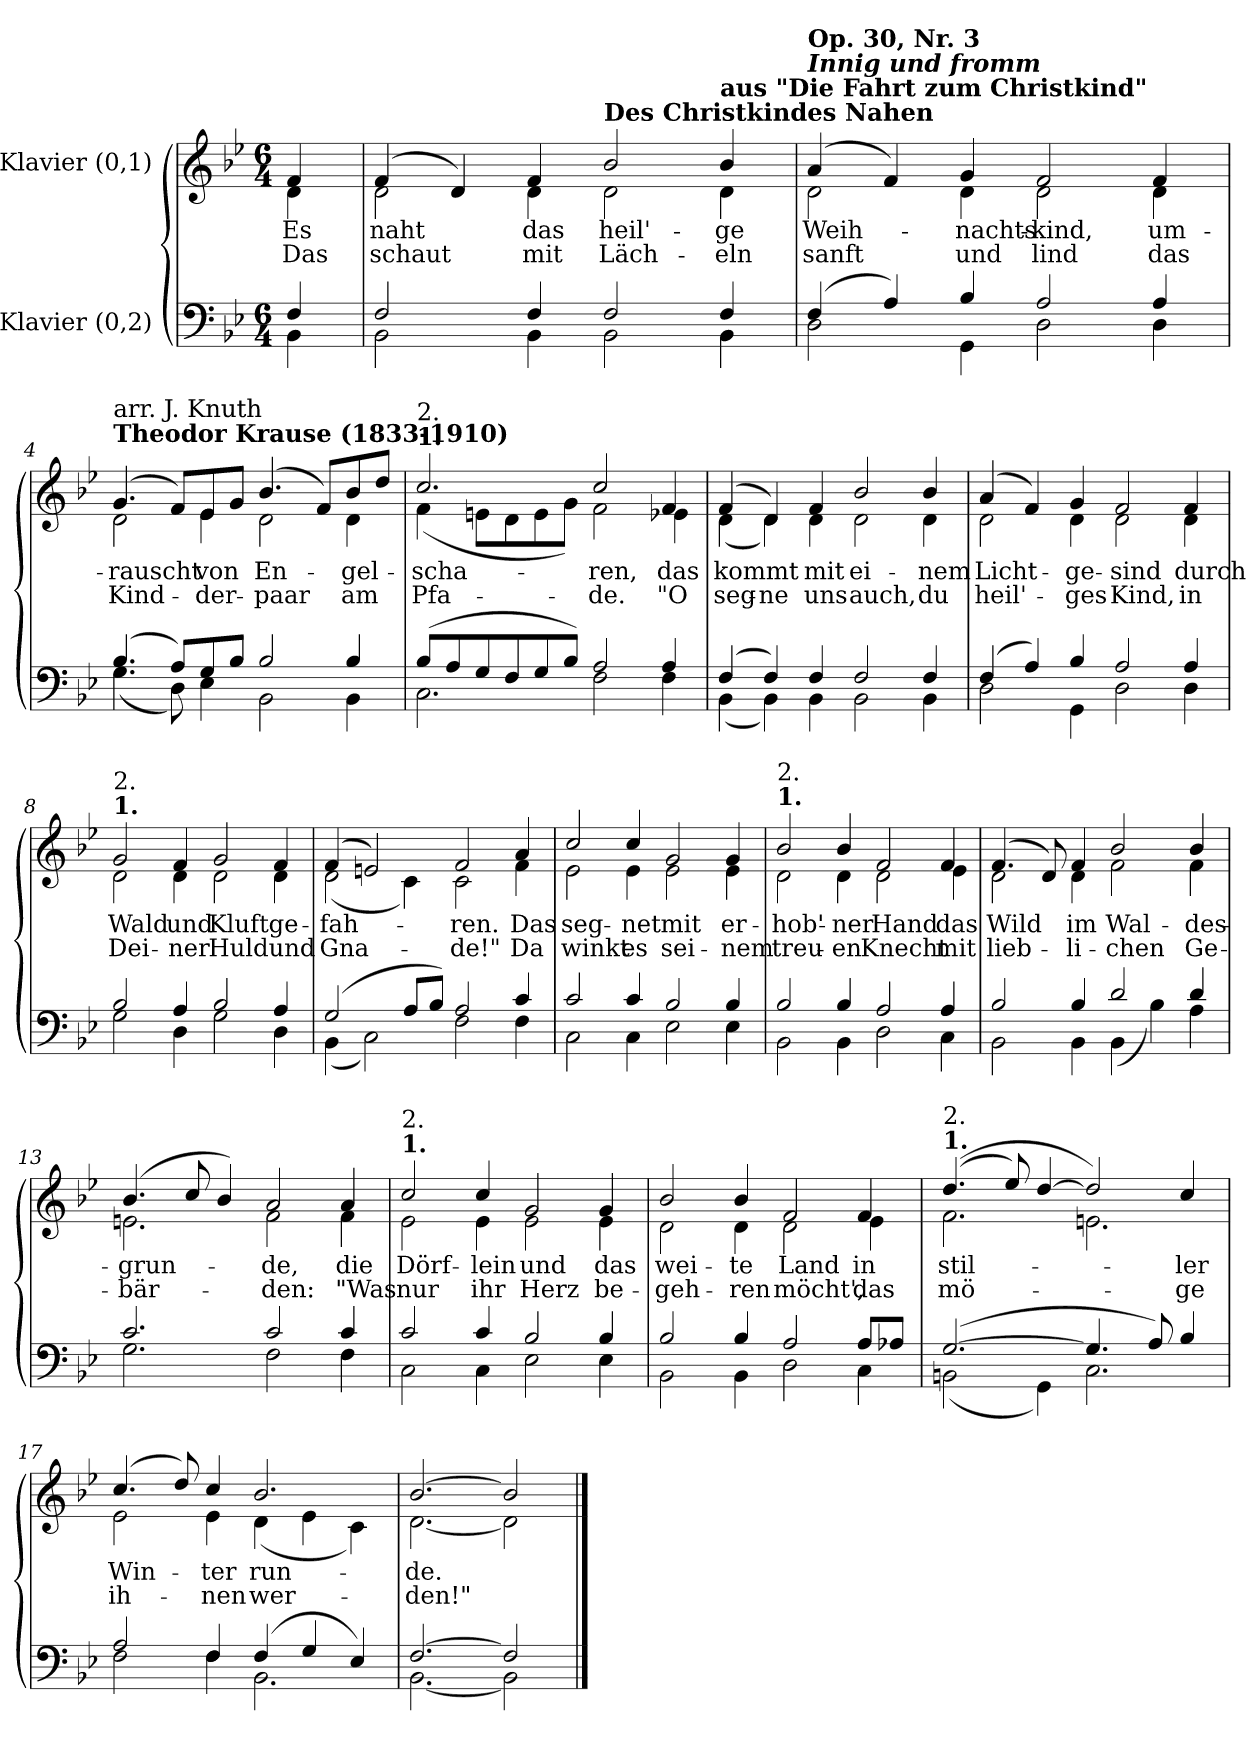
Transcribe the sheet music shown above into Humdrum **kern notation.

**kern	**kern	**text	**text
*part2	*part1	*part1	*part1
*staff2	*staff1	*staff1	*staff1
*I"Klavier (0,2)	*I"Klavier (0,1)	*	*
*clefF4	*clefG2	*	*
*k[b-e-]	*k[b-e-]	*	*
*M6/4	*M6/4	*	*
=1	=1	=1	=1
*^	*	*	*
!	!	!LO:TX:a:B:t=1.	!	!
!	!	!LO:TX:a:t=2.	!	!
!	!	!	!LO:LY:b	!LO:LY:b
*	*	*^	*	*
4F/	4BB-\	4f/	4d\	Es	Das
=2	=2	=2	=2	=2	=2
!	!	!	!	!LO:LY:b	!LO:LY:b
2F/	2BB-\	(4f/	2d\	naht	schaut
.	.	4d/)	.	.	.
!	!	!	!	!LO:LY:b	!LO:LY:b
4F/	4BB-\	4f/	4d\	das	mit
!	!	!LO:TX:a:B:t=Des Christkindes Nahen	!	!	!
!	!	!	!	!LO:LY:b	!LO:LY:b
2F/	2BB-\	2b-/	2d\	heil'-	Läch-
!	!	!LO:TX:a:B:t=aus "Die Fahrt zum Christkind"	!	!	!
!	!	!	!	!LO:LY:b	!LO:LY:b
4F/	4BB-\	4b-/	4d\	ge	eln
=3	=3	=3	=3	=3	=3
!	!	!LO:TX:a:Bi:t=Innig und fromm	!	!	!
!	!	!LO:TX:a:B:t=Op. 30, Nr. 3	!	!	!
!	!	!	!	!LO:LY:b	!LO:LY:b
(4F/	2D\	(4a/	2d\	Weih-	sanft
4A/)	.	4f/)	.	.	.
!	!	!	!	!LO:LY:b	!LO:LY:b
4B-/	4GG\	4g/	4d\	nachts-	und
!	!	!	!	!LO:LY:b	!LO:LY:b
2A/	2D\	2f/	2d\	kind,	lind
!	!	!	!	!LO:LY:b	!LO:LY:b
4A/	4D\	4f/	4d\	um-	das
=4	=4	=4	=4	=4	=4
!	!	!LO:TX:a:B:t=Theodor Krause (1833-1910)	!	!	!
!	!	!LO:TX:a:t=arr. J. Knuth	!	!	!
!	!	!	!	!LO:LY:b	!LO:LY:b
(4.B-/	(4.G\	(4.g/	2d\	rauscht	Kind-
8A/L)	8D\)	8f/L)	.	.	.
!	!	!	!	!LO:LY:b	!LO:LY:b
8G/	4E-\	8e-/	4e-\	von	der-
8B-/J	.	8g/J	.	.	.
!	!	!	!	!LO:LY:b	!LO:LY:b
2B-/	2BB-\	(4.b-/	2d\	En-	paar
.	.	8f/L)	.	.	.
!	!	!	!	!LO:LY:b	!LO:LY:b
4B-/	4BB-\	8b-/	4d\	gel-	am
.	.	8dd/J	.	.	.
!!LO:LB:g=z	!!
=5	=5	=5	=5	=5	=5
!	!	!LO:TX:a:B:t=1.	!	!	!
!	!	!LO:TX:a:t=2.	!	!	!
!	!	!	!	!LO:LY:b	!LO:LY:b
(8B-/L	2.C\	2.cc/	(4f\	scha-	Pfa-
8A/	.	.	.	.	.
8G/	.	.	8en\L	.	.
8F/	.	.	8d\	.	.
8G/	.	.	8e\	.	.
8B-/J)	.	.	8g\J)	.	.
!	!	!	!	!LO:LY:b	!LO:LY:b
2A/	2F\	2cc/	2f\	ren,	de.
!	!	!	!	!LO:LY:b	!LO:LY:b
4A/	4F\	4f/	4e-X\	das	"O
=6	=6	=6	=6	=6	=6
!	!	!	!	!LO:LY:b	!LO:LY:b
(4F/	(4BB-\	(4f/	(4d\	kommt	seg-
!	!	!	!	!	!LO:LY:b
4F/)	4BB-\)	4d/)	4d\)	.	ne
!	!	!	!	!LO:LY:b	!LO:LY:b
4F/	4BB-\	4f/	4d\	mit	uns
!	!	!	!	!LO:LY:b	!LO:LY:b
2F/	2BB-\	2b-/	2d\	ei-	auch,
!	!	!	!	!LO:LY:b	!LO:LY:b
4F/	4BB-\	4b-/	4d\	nem	du
=7	=7	=7	=7	=7	=7
!	!	!	!	!LO:LY:b	!LO:LY:b
(4F/	2D\	(4a/	2d\	Licht-	heil'-
4A/)	.	4f/)	.	.	.
!	!	!	!	!LO:LY:b	!LO:LY:b
4B-/	4GG\	4g/	4d\	ge-	ges
!	!	!	!	!LO:LY:b	!LO:LY:b
2A/	2D\	2f/	2d\	sind	Kind,
!	!	!	!	!LO:LY:b	!LO:LY:b
4A/	4D\	4f/	4d\	durch	in
!!LO:LB:g=z	!!
=8	=8	=8	=8	=8	=8
!	!	!LO:TX:a:B:t=1.	!	!	!
!	!	!LO:TX:a:t=2.	!	!	!
!	!	!	!	!LO:LY:b	!LO:LY:b
2B-/	2G\	2g/	2d\	Wald	Dei-
!	!	!	!	!LO:LY:b	!LO:LY:b
4A/	4D\	4f/	4d\	und	ner
!	!	!	!	!LO:LY:b	!LO:LY:b
2B-/	2G\	2g/	2d\	Kluft	Huld
!	!	!	!	!LO:LY:b	!LO:LY:b
4A/	4D\	4f/	4d\	ge-	und
=9	=9	=9	=9	=9	=9
!	!	!	!	!LO:LY:b	!LO:LY:b
(2G/	(4BB-\	(4f/	(2d\	fah-	Gna-
.	2C\)	2en/)	.	.	.
8A/L	.	.	4c\)	.	.
8B-/J)	.	.	.	.	.
!	!	!	!	!LO:LY:b	!LO:LY:b
2A/	2F\	2f/	2c\	ren.	de!"
!	!	!	!	!LO:LY:b	!LO:LY:b
4c/	4F\	4a/	4f\	Das	Da
=10	=10	=10	=10	=10	=10
!	!	!	!	!LO:LY:b	!LO:LY:b
2c/	2C\	2cc/	2e-\	seg-	winkt
!	!	!	!	!LO:LY:b	!LO:LY:b
4c/	4C\	4cc/	4e-\	net	es
!	!	!	!	!LO:LY:b	!LO:LY:b
2B-/	2E-\	2g/	2e-\	mit	sei-
!	!	!	!	!LO:LY:b	!LO:LY:b
4B-/	4E-\	4g/	4e-\	er-	nem
!!LO:PB:g=z	!!
=11	=11	=11	=11	=11	=11
!	!	!LO:TX:a:B:t=1.	!	!	!
!	!	!LO:TX:a:t=2.	!	!	!
!	!	!	!	!LO:LY:b	!LO:LY:b
2B-/	2BB-\	2b-/	2d\	hob'-	treu-
!	!	!	!	!LO:LY:b	!LO:LY:b
4B-/	4BB-\	4b-/	4d\	ner	en
!	!	!	!	!LO:LY:b	!LO:LY:b
2A/	2D\	2f/	2d\	Hand	Knecht
!	!	!	!	!LO:LY:b	!LO:LY:b
4A/	4C\	4f/	4e-\	das	mit
=12	=12	=12	=12	=12	=12
!	!	!	!	!LO:LY:b	!LO:LY:b
2B-/	2BB-\	(4.f/	2d\	Wild	lieb-
.	.	8d/)	.	.	.
!	!	!	!	!LO:LY:b	!LO:LY:b
4B-/	4BB-\	4f/	4d\	im	li-
!	!	!	!	!LO:LY:b	!LO:LY:b
2d/	(4BB-\	2b-/	2f\	Wal-	chen
.	4B-\)	.	.	.	.
!	!	!	!	!LO:LY:b	!LO:LY:b
4d/	4A\	4b-/	4f\	des-	Ge-
=13	=13	=13	=13	=13	=13
!	!	!	!	!LO:LY:b	!LO:LY:b
2.c/	2.G\	(4.b-/	2.en\	grun-	bär-
.	.	8cc/	.	.	.
.	.	4b-/)	.	.	.
!	!	!	!	!LO:LY:b	!LO:LY:b
2c/	2F\	2a/	2f\	de,	den:
!	!	!	!	!LO:LY:b	!LO:LY:b
4c/	4F\	4a/	4f\	die	"Was
!!LO:LB:g=z	!!
=14	=14	=14	=14	=14	=14
!	!	!LO:TX:a:B:t=1.	!	!	!
!	!	!LO:TX:a:t=2.	!	!	!
!	!	!	!	!LO:LY:b	!LO:LY:b
2c/	2C\	2cc/	2e-\	Dörf-	nur
!	!	!	!	!LO:LY:b	!LO:LY:b
4c/	4C\	4cc/	4e-\	lein	ihr
!	!	!	!	!LO:LY:b	!LO:LY:b
2B-/	2E-\	2g/	2e-\	und	Herz
!	!	!	!	!LO:LY:b	!LO:LY:b
4B-/	4E-\	4g/	4e-\	das	be-
=15	=15	=15	=15	=15	=15
!	!	!	!	!LO:LY:b	!LO:LY:b
2B-/	2BB-\	2b-/	2d\	wei-	geh-
!	!	!	!	!LO:LY:b	!LO:LY:b
4B-/	4BB-\	4b-/	4d\	te	ren
!	!	!	!	!LO:LY:b	!LO:LY:b
2A/	2D\	2f/	2d\	Land	möcht',
!	!	!	!	!LO:LY:b	!LO:LY:b
8A/L	4C\	4f/	4e-\	in	das
8A-X/J	.	.	.	.	.
!!LO:LB:g=z	!!
=16	=16	=16	=16	=16	=16
!	!	!LO:TX:a:B:t=1.	!	!	!
!	!	!LO:TX:a:t=2.	!	!	!
!	!	!	!	!LO:LY:b	!LO:LY:b
([2.G/	(2BBn\	((4.dd/	2.f\	stil-	mö-
.	.	8ee-/)	.	.	.
.	4GG\)	[4dd/	.	.	.
4.G/]	2.C\	2dd/])	2.en\	.	.
8A/)	.	.	.	.	.
!	!	!	!	!LO:LY:b	!LO:LY:b
4B-/	.	4cc/	.	ler	ge
=17	=17	=17	=17	=17	=17
!	!	!	!	!LO:LY:b	!LO:LY:b
2A/	2F\	(4.cc/	2e-\	Win-	ih-
.	.	8dd/)	.	.	.
!	!	!	!	!LO:LY:b	!LO:LY:b
4F/	4F\	4cc/	4e-\	ter	nen
!	!	!	!	!LO:LY:b	!LO:LY:b
(4F/	2.BB-\	2.b-/	(4d\	run-	wer-
4G/	.	.	4e-\	.	.
4E-/)	.	.	4c\)	.	.
=18	=18	=18	=18	=18	=18
!	!	!	!	!LO:LY:b	!LO:LY:b
[2.F/	[2.BB-\	[2.b-/	[2.d\	de.	den!"
2F/]	2BB-\]	2b-/]	2d\]	.	.
*v	*v	*	*	*	*
*	*v	*v	*	*
==	==	==	==
*-	*-	*-	*-
